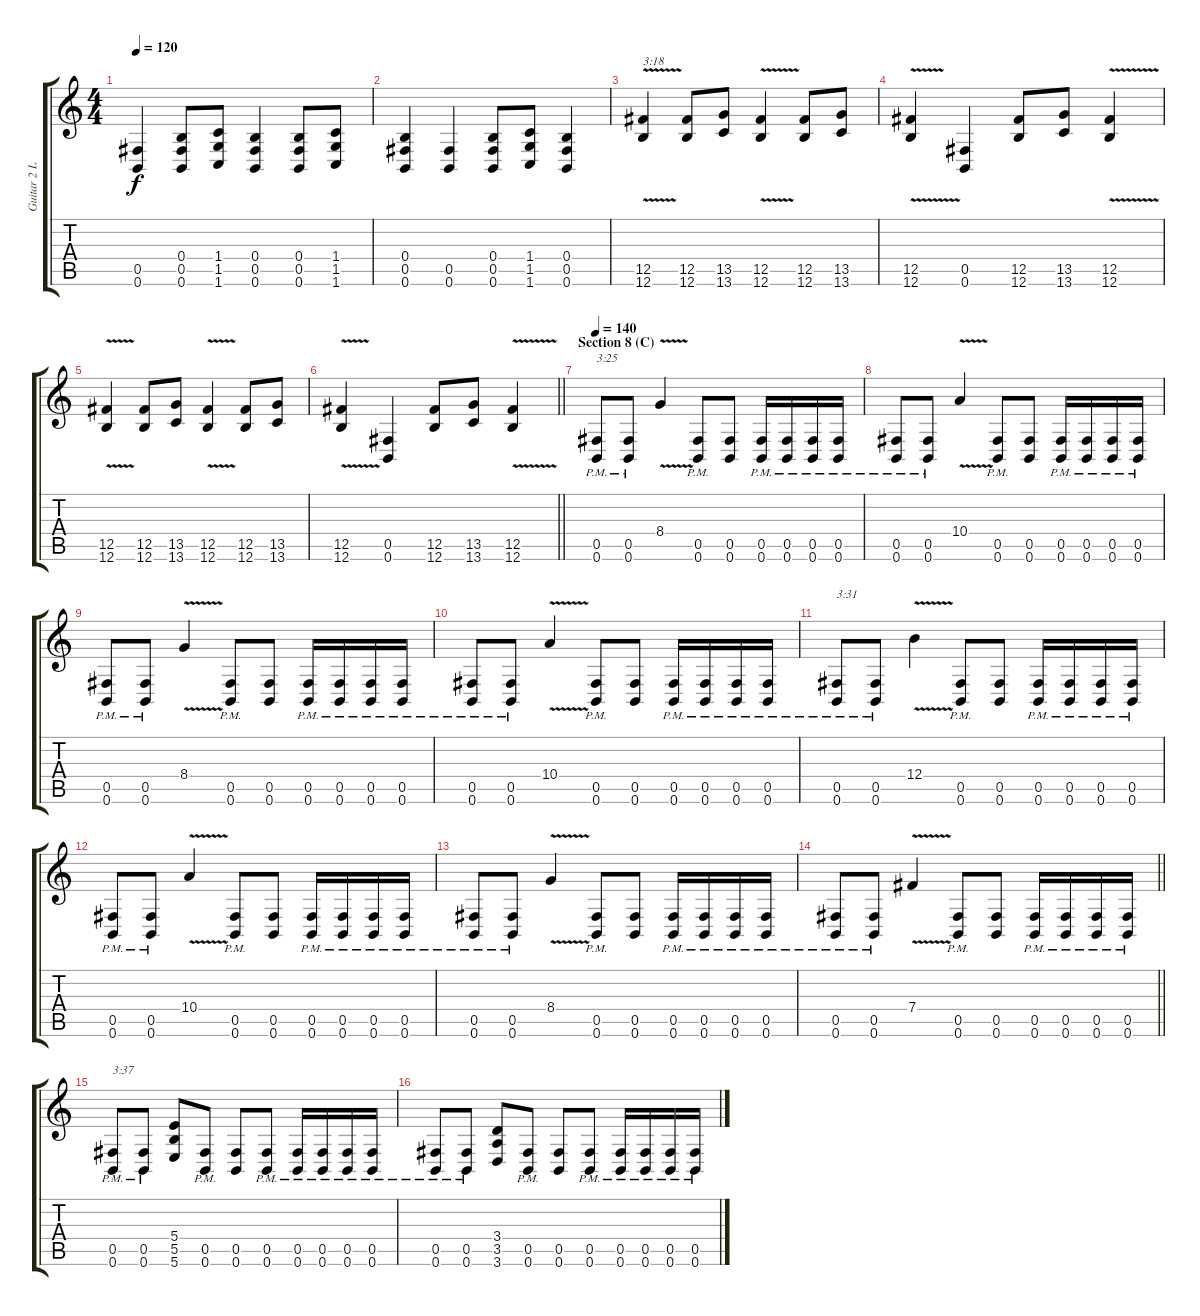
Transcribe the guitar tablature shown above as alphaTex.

\track ("Guitar 2 Lead" "Guitar 2 L") {instrument distortionguitar}
\staff {score tabs}
\tuning (E4 B3 E3 B2 Gb2 B1) {hide}
\ts (4 4)
\tempo 120
\clef g2
\ks c
(0.5 0.6).4{dy f} (0.4 0.5 0.6).8 (1.4 1.5 1.6).8 (0.4 0.5 0.6).4 (0.4 0.5 0.6).8 (1.4 1.5 1.6).8 |
(0.4 0.5 0.6).4 (0.5 0.6).4 (0.4 0.5 0.6).8 (1.4 1.5 1.6).8 (0.4 0.5 0.6).4 |
(12.5{v} 12.6{v}).4{txt "3:18"} (12.5 12.6).8 (13.5 13.6).8 (12.5{v} 12.6{v}).4 (12.5 12.6).8 (13.5 13.6).8 |
(12.5{v} 12.6).4 (0.5 0.6).4 (12.5 12.6).8 (13.5 13.6).8 (12.5{v} 12.6{v}).4 |
(12.5{v} 12.6{v}).4 (12.5 12.6).8 (13.5 13.6).8 (12.5{v} 12.6{v}).4 (12.5 12.6).8 (13.5 13.6).8 |
\barLineRight lightlight
(12.5{v} 12.6{v}).4 (0.5 0.6).4 (12.5 12.6).8 (13.5 13.6).8 (12.5{v} 12.6{v}).4 |
\section ("" "Section 8 (C)")
\tempo 140
(0.5{pm} 0.6).8{txt "3:25"} (0.5{pm} 0.6).8 8.4{v}.4 (0.5{pm} 0.6).8 (0.5 0.6).8 (0.5{pm} 0.6).16 (0.5{pm} 0.6).16 (0.5{pm} 0.6).16 (0.5{pm} 0.6).16 |
(0.5{pm} 0.6).8 (0.5{pm} 0.6).8 10.4{v}.4 (0.5{pm} 0.6).8 (0.5 0.6).8 (0.5{pm} 0.6).16 (0.5{pm} 0.6).16 (0.5{pm} 0.6).16 (0.5{pm} 0.6).16 |
(0.5{pm} 0.6).8 (0.5{pm} 0.6).8 8.4{v}.4 (0.5{pm} 0.6).8 (0.5 0.6).8 (0.5{pm} 0.6).16 (0.5{pm} 0.6).16 (0.5{pm} 0.6).16 (0.5{pm} 0.6).16 |
(0.5{pm} 0.6).8 (0.5{pm} 0.6).8 10.4{v}.4 (0.5{pm} 0.6).8 (0.5 0.6).8 (0.5{pm} 0.6).16 (0.5{pm} 0.6).16 (0.5{pm} 0.6).16 (0.5{pm} 0.6).16 |
(0.5{pm} 0.6).8{txt "3:31"} (0.5{pm} 0.6).8 12.4{v}.4 (0.5{pm} 0.6).8 (0.5 0.6).8 (0.5{pm} 0.6).16 (0.5{pm} 0.6).16 (0.5{pm} 0.6).16 (0.5{pm} 0.6).16 |
(0.5{pm} 0.6).8 (0.5{pm} 0.6).8 10.4{v}.4 (0.5{pm} 0.6).8 (0.5 0.6).8 (0.5{pm} 0.6).16 (0.5{pm} 0.6).16 (0.5{pm} 0.6).16 (0.5{pm} 0.6).16 |
(0.5{pm} 0.6).8 (0.5{pm} 0.6).8 8.4{v}.4 (0.5{pm} 0.6).8 (0.5 0.6).8 (0.5{pm} 0.6).16 (0.5{pm} 0.6).16 (0.5{pm} 0.6).16 (0.5{pm} 0.6).16 |
\barLineRight lightlight
(0.5{pm} 0.6).8 (0.5{pm} 0.6).8 7.4{v}.4 (0.5{pm} 0.6).8 (0.5 0.6).8 (0.5{pm} 0.6).16 (0.5{pm} 0.6).16 (0.5{pm} 0.6).16 (0.5{pm} 0.6).16 |
(0.5{pm} 0.6).8{txt "3:37"} (0.5{pm} 0.6).8 (5.4 5.5 5.6).8 (0.5{pm} 0.6).8 (0.5 0.6).8 (0.5{pm} 0.6).8 (0.5{pm} 0.6).16 (0.5{pm} 0.6).16 (0.5{pm} 0.6).16 (0.5{pm} 0.6).16 |
(0.5{pm} 0.6).8 (0.5{pm} 0.6).8 (3.4 3.5 3.6).8 (0.5{pm} 0.6).8 (0.5 0.6).8 (0.5{pm} 0.6).8 (0.5{pm} 0.6).16 (0.5{pm} 0.6).16 (0.5{pm} 0.6).16 (0.5{pm} 0.6).16
